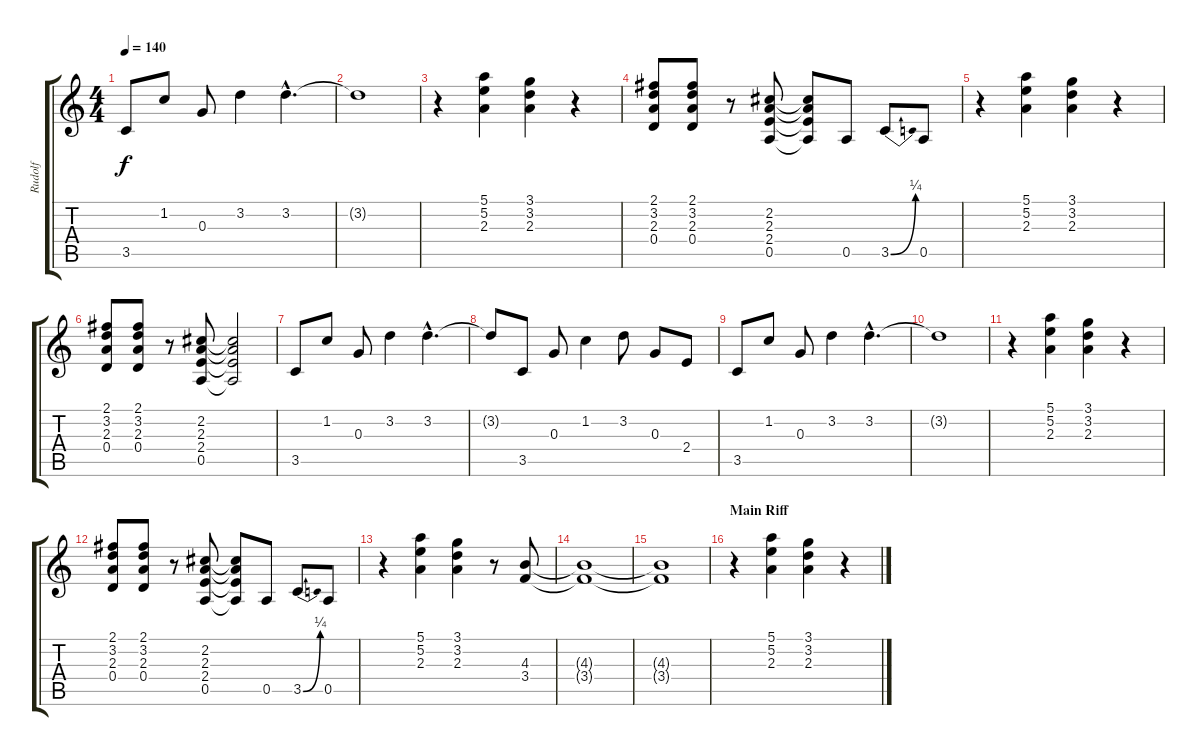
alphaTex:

\track ("Rudolf" "Rudolf") {instrument distortionguitar}
\staff {score tabs}
\tuning (E4 B3 G3 D3 A2 E2) {hide}
\ts (4 4)
\tempo 140
\clef g2
\ks c
3.5.8{dy f} 1.2.8 0.3.8 3.2.4 3.2{hac}.4{d} |
3.2{t}.1 |
r.4 (5.1 5.2 2.3).4 (3.1 3.2 2.3).4 r.4 |
(2.1 3.2 2.3 0.4).8 (2.1 3.2 2.3 0.4).8 r.8 (2.2 2.3 2.4 0.5).8 (2.2{t} 2.3{t} 2.4{t} 0.5{t}).8 0.5.8 3.5{be (bend 0 0 60 1)}.8 0.5.8 |
r.4 (5.1 5.2 2.3).4 (3.1 3.2 2.3).4 r.4 |
(2.1 3.2 2.3 0.4).8 (2.1 3.2 2.3 0.4).8 r.8 (2.2 2.3 2.4 0.5).8 (2.2{t} 2.3{t} 2.4{t} 0.5{t}).2 |
3.5.8 1.2.8 0.3.8 3.2.4 3.2{hac}.4{d} |
3.2{t}.8 3.5.8 0.3.8 1.2.4 3.2.8 0.3.8 2.4.8 |
3.5.8 1.2.8 0.3.8 3.2.4 3.2{hac}.4{d} |
3.2{t}.1 |
r.4 (5.1 5.2 2.3).4 (3.1 3.2 2.3).4 r.4 |
(2.1 3.2 2.3 0.4).8 (2.1 3.2 2.3 0.4).8 r.8 (2.2 2.3 2.4 0.5).8 (2.2{t} 2.3{t} 2.4{t} 0.5{t}).8 0.5.8 3.5{be (bend 0 0 60 1)}.8 0.5.8 |
r.4 (5.1 5.2 2.3).4 (3.1 3.2 2.3).4 r.8 (4.3 3.4).8 |
(4.3{t} 3.4{t}).1 |
(4.3{t} 3.4{t}).1 |
\section ("" "Main Riff")
r.4 (5.1 5.2 2.3).4 (3.1 3.2 2.3).4 r.4
